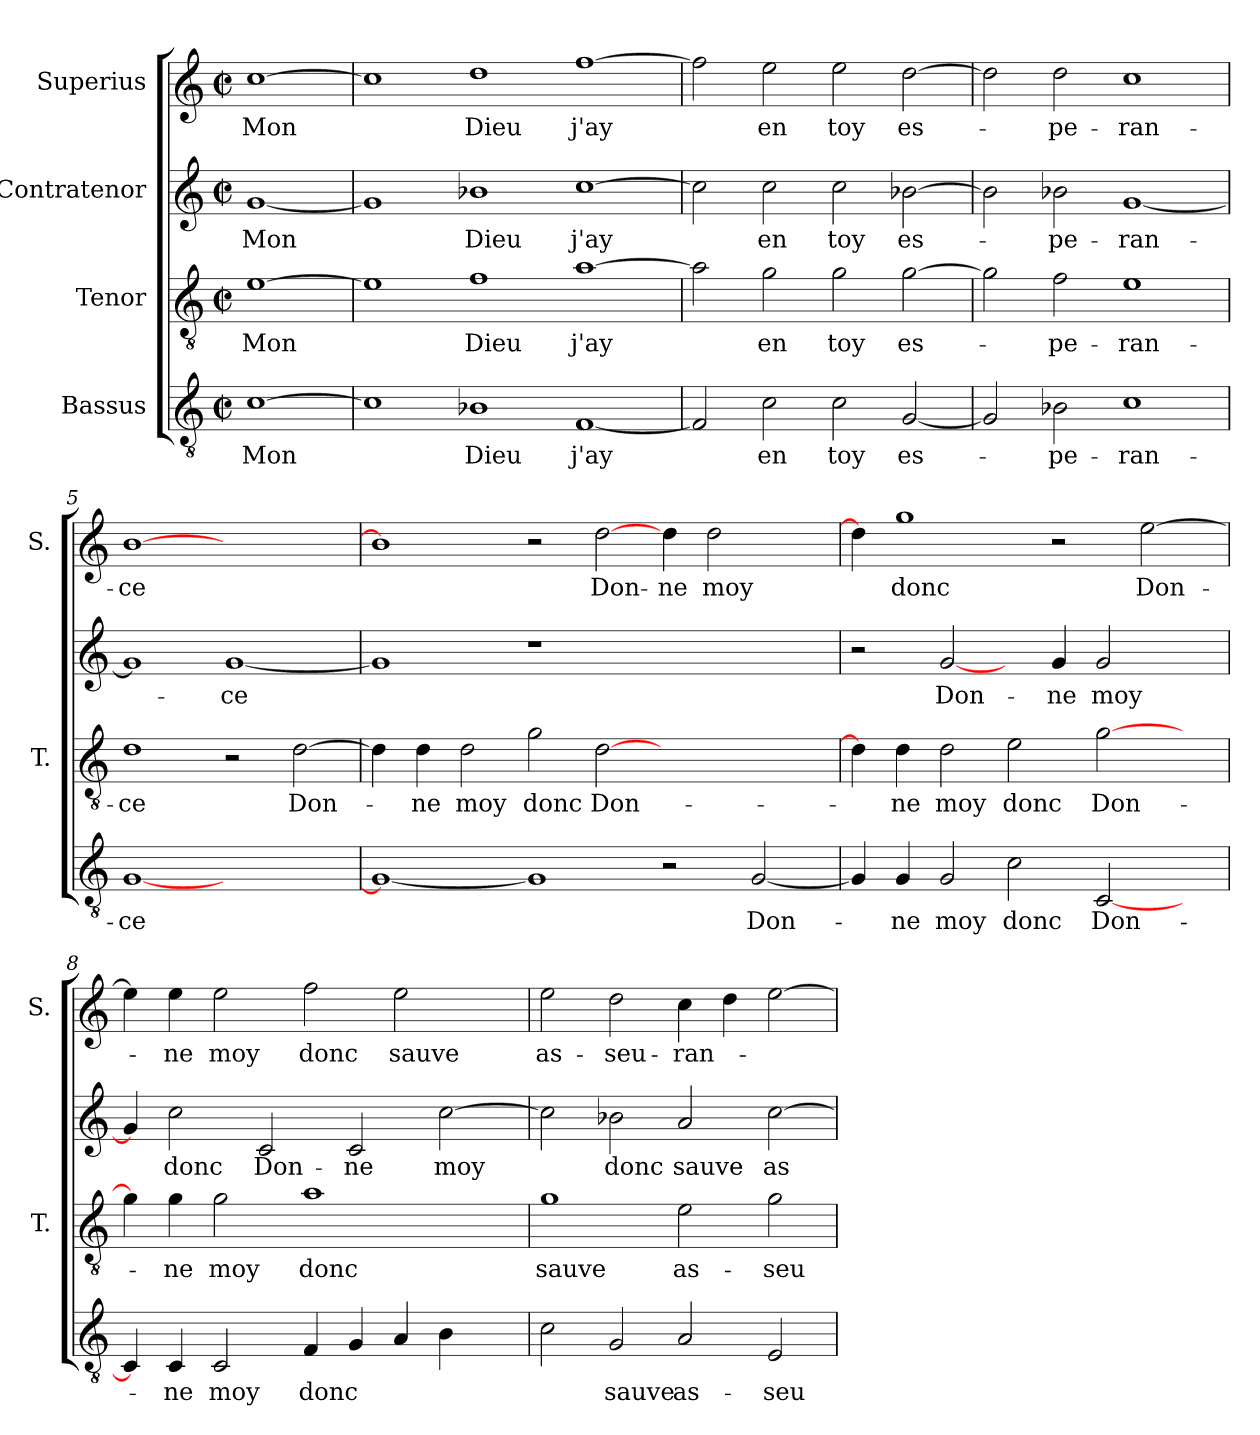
**kern	**text	**kern	**text	**kern	**text	**kern	**text
*part4	*part4	*part3	*part3	*part2	*part2	*part1	*part1
*staff4	*staff4	*staff3	*staff3	*staff2	*staff2	*staff1	*staff1
*I"Bassus	*	*I"Tenor	*	*I"Contratenor	*	*I"Superius	*
*	*	*I'T.	*	*	*	*I'S.	*
*clefGv2	*	*clefGv2	*	*clefG2	*	*clefG2	*
*k[]	*	*k[]	*	*k[]	*	*k[]	*
*C:	*	*C:	*	*C:	*	*C:	*
*M2/2	*	*M2/2	*	*M2/2	*	*M2/2	*
*met(c|)	*	*met(c|)	*	*met(c|)	*	*met(c|)	*
=1	=1	=1	=1	=1	=1	=1	=1
[1c\	Mon	[1e\	Mon	[1g/	Mon	[1cc\	Mon
=2	=2	=2	=2	=2	=2	=2	=2
1c\]	.	1e\]	.	1g/]	.	1cc\]	.
1B-X\	Dieu	1f\	Dieu	1b-X\	Dieu	1dd\	Dieu
[1F/	j'ay	[1a\	j'ay	[1cc\	j'ay	[1ff\	j'ay
=3	=3	=3	=3	=3	=3	=3	=3
2F/]	.	2a\]	.	2cc\]	.	2ff\]	.
2c\	en	2g\	en	2cc\	en	2ee\	en
2c\	toy	2g\	toy	2cc\	toy	2ee\	toy
[2G/	es-	[2g\	es-	[2b-X\	es-	[2dd\	es-
=4	=4	=4	=4	=4	=4	=4	=4
2G/]	.	2g\]	.	2b-\]	.	2dd\]	.
2B-X\	-pe-	2f\	-pe-	2b-X\	-pe-	2dd\	-pe-
1c\	-ran-	1e\	-ran-	[1g/	-ran-	1cc\	-ran-
=5	=5	=5	=5	=5	=5	=5	=5
[1G/	-ce	1d\	-ce	1g/]	.	[1b\	-ce
1ryy	.	2r	.	[1g/	-ce	1ryy	.
.	.	[2d\	Don-	.	.	.	.
=6	=6	=6	=6	=6	=6	=6	=6
1G/_	.	4d\]	.	1g/]	.	1b\]	.
.	.	4d\	-ne	.	.	.	.
.	.	2d\	moy	.	.	.	.
1G/]	.	2g\	donc	1r	.	2r	.
.	.	[2d\	Don-	.	.	[2dd\	Don-
2r	.	1ryy	.	1ryy	.	4dd\	-ne
.	.	.	.	.	.	2dd\	moy
[2G/	Don-	.	.	.	.	.	.
.	.	.	.	.	.	4ryy	.
!!LO:LB:g=z
=7	=7	=7	=7	=7	=7	=7	=7
4G/]	.	4d\]	.	2r	.	4dd\]	.
4G/	-ne	4d\	-ne	.	.	1gg\	donc
2G/	moy	2d\	moy	[2g/	Don-	.	.
2c\	donc	2e\	donc	4ryy	.	.	.
.	.	.	.	4g/	-ne	2r	.
[2C/	Don-	[2g\	Don-	2g/	moy	.	.
.	.	.	.	.	.	[2ee\	Don-
4ryy	.	4ryy	.	4ryy	.	.	.
=8	=8	=8	=8	=8	=8	=8	=8
4C/]	.	4g\]	.	4g/]	.	4ee\]	.
4C/	-ne	4g\	-ne	2cc\	donc	4ee\	-ne
2C/	moy	2g\	moy	.	.	2ee\	moy
.	.	.	.	2c/	Don-	.	.
4F/	donc	1a\	donc	.	.	2ff\	donc
4G/	.	.	.	2c/	-ne	.	.
4A/	.	.	.	.	.	2ee\	sauve
4B\	.	.	.	[2cc\	moy	.	.
4ryy	.	4ryy	.	.	.	4ryy	.
=9	=9	=9	=9	=9	=9	=9	=9
2c\	.	1g\	sauve	2cc\]	.	2ee\	as-
2G/	sauve	.	.	2b-X\	donc	2dd\	-seu-
2A/	as-	2e\	as-	2a/	sauve	4cc\	-ran-
.	.	.	.	.	.	4dd\	.
2E/	-seu-	2g\	-seu-	[2cc\	as-	[2ee\	.
=	=	=	=	=	=	=	=
*-	*-	*-	*-	*-	*-	*-	*-
